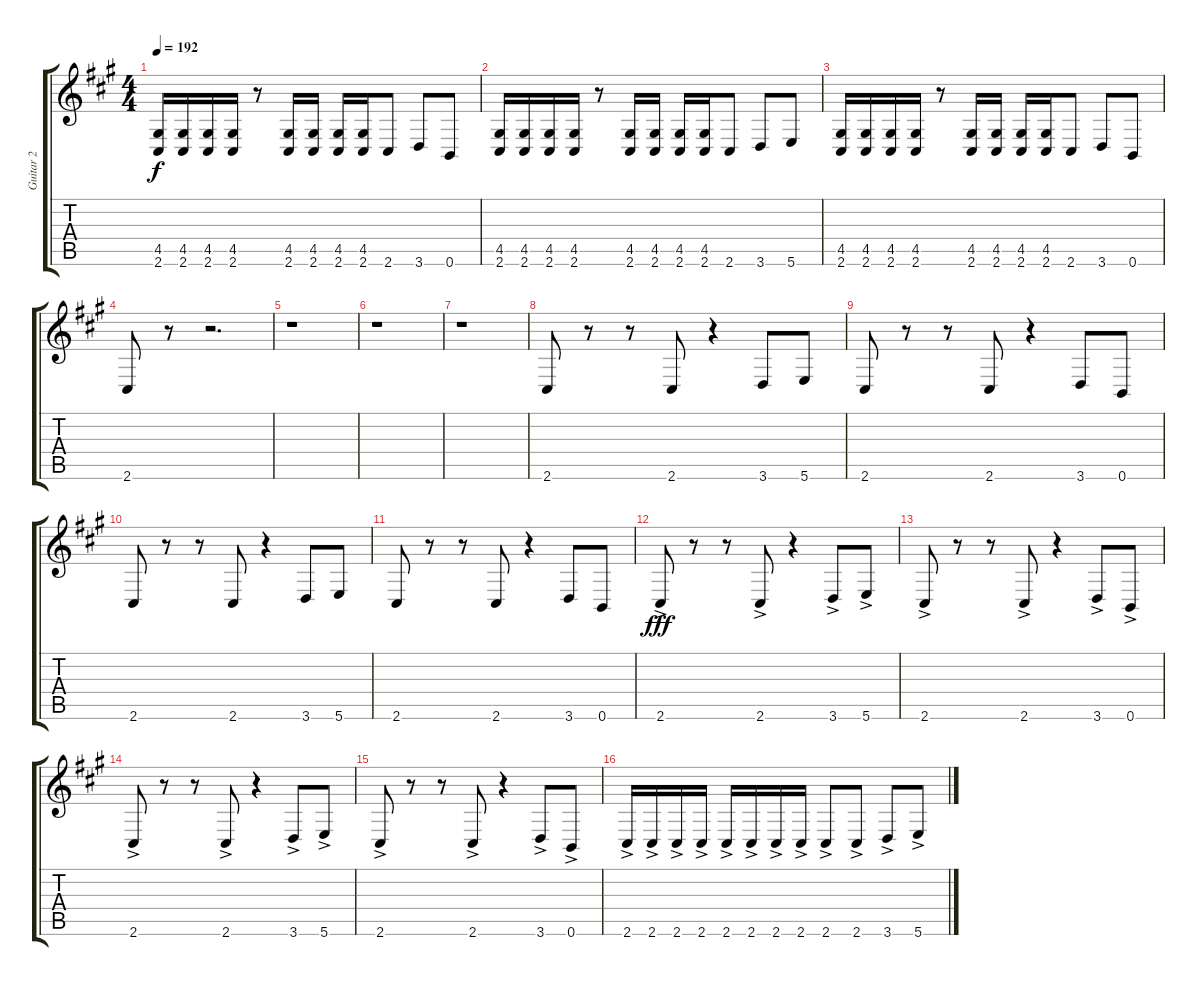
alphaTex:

\track ("Guitar 2" "Guitar 2") {instrument distortionguitar}
\staff {score tabs}
\tuning (B3 Gb3 D3 A2 E2 B1) {hide}
\ts (4 4)
\tempo 192
\clef g2
\ks f#minor
(4.5 2.6).16{dy f} (4.5 2.6).16 (4.5 2.6).16 (4.5 2.6).16 r.8 (4.5 2.6).16 (4.5 2.6).16 (4.5 2.6).16 (4.5 2.6).16 2.6.8 3.6.8 0.6.8 |
(4.5 2.6).16 (4.5 2.6).16 (4.5 2.6).16 (4.5 2.6).16 r.8 (4.5 2.6).16 (4.5 2.6).16 (4.5 2.6).16 (4.5 2.6).16 2.6.8 3.6.8 5.6.8 |
(4.5 2.6).16 (4.5 2.6).16 (4.5 2.6).16 (4.5 2.6).16 r.8 (4.5 2.6).16 (4.5 2.6).16 (4.5 2.6).16 (4.5 2.6).16 2.6.8 3.6.8 0.6.8 |
2.6.8 r.8 r.2{d} |
r.1 |
r.1 |
r.1 |
2.6.8 r.8 r.8 2.6.8 r.4 3.6.8 5.6.8 |
2.6.8 r.8 r.8 2.6.8 r.4 3.6.8 0.6.8 |
2.6.8 r.8 r.8 2.6.8 r.4 3.6.8 5.6.8 |
2.6.8 r.8 r.8 2.6.8 r.4 3.6.8 0.6.8 |
2.6{ac}.8{dy fff} r.8 r.8 2.6{ac}.8 r.4 3.6{ac}.8 5.6{ac}.8 |
2.6{ac}.8 r.8 r.8 2.6{ac}.8 r.4 3.6{ac}.8 0.6{ac}.8 |
2.6{ac}.8 r.8 r.8 2.6{ac}.8 r.4 3.6{ac}.8 5.6{ac}.8 |
2.6{ac}.8 r.8 r.8 2.6{ac}.8 r.4 3.6{ac}.8 0.6{ac}.8 |
2.6{ac}.16 2.6{ac}.16 2.6{ac}.16 2.6{ac}.16 2.6{ac}.16 2.6{ac}.16 2.6{ac}.16 2.6{ac}.16 2.6{ac}.8 2.6{ac}.8 3.6{ac}.8 5.6{ac}.8
